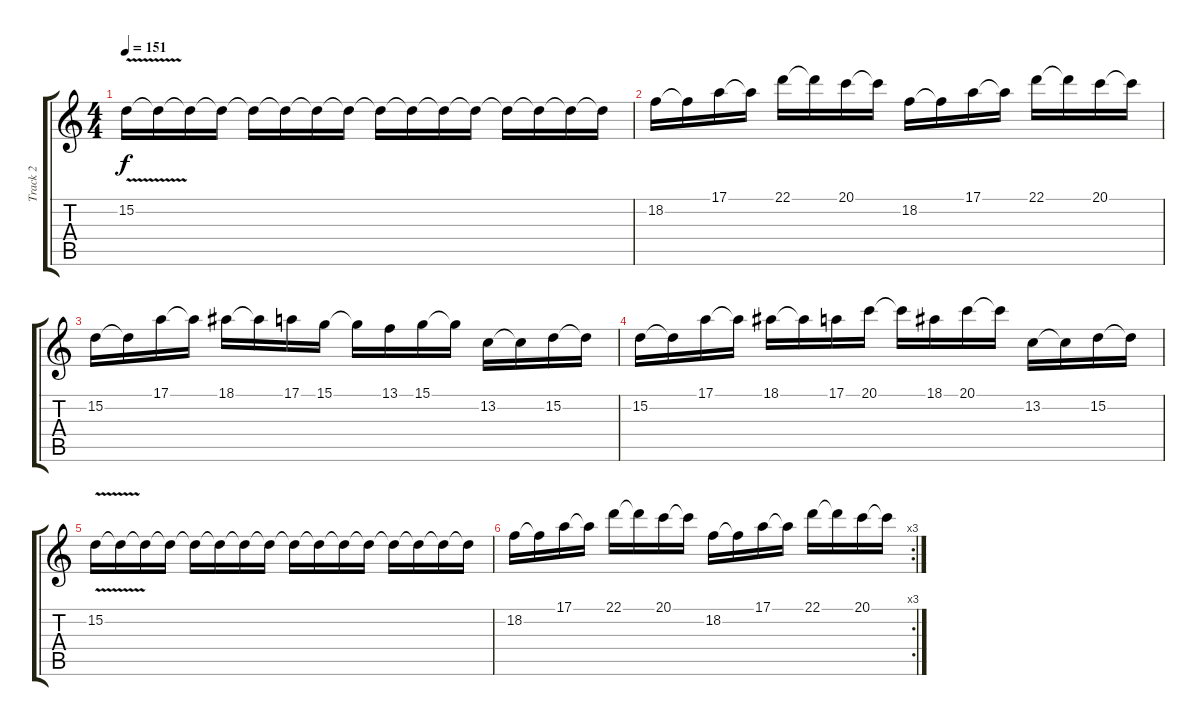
\track ("Track 2" "Track 2") {instrument lead5charang}
\staff {score tabs}
\tuning (E4 B3 G3 D3 A2 E2) {hide}
\ts (4 4)
\tempo 151
\clef g2
\ks c
15.2{v}.16{dy f} 15.2{t}.16 15.2{t}.16 15.2{t}.16 15.2{t}.16 15.2{t}.16 15.2{t}.16 15.2{t}.16 15.2{t}.16 15.2{t}.16 15.2{t}.16 15.2{t}.16 15.2{t}.16 15.2{t}.16 15.2{t}.16 15.2{t}.16 |
18.2.16 18.2{t}.16 17.1.16 17.1{t}.16 22.1.16 22.1{t}.16 20.1.16 20.1{t}.16 18.2.16 18.2{t}.16 17.1.16 17.1{t}.16 22.1.16 22.1{t}.16 20.1.16 20.1{t}.16 |
15.2.16 15.2{t}.16 17.1.16 17.1{t}.16 18.1.16 18.1{t}.16 17.1.16 15.1.16 15.1{t}.16 13.1.16 15.1.16 15.1{t}.16 13.2.16 13.2{t}.16 15.2.16 15.2{t}.16 |
15.2.16 15.2{t}.16 17.1.16 17.1{t}.16 18.1.16 18.1{t}.16 17.1.16 20.1.16 20.1{t}.16 18.1.16 20.1.16 20.1{t}.16 13.2.16 13.2{t}.16 15.2.16 15.2{t}.16 |
15.2{v}.16 15.2{t}.16 15.2{t}.16 15.2{t}.16 15.2{t}.16 15.2{t}.16 15.2{t}.16 15.2{t}.16 15.2{t}.16 15.2{t}.16 15.2{t}.16 15.2{t}.16 15.2{t}.16 15.2{t}.16 15.2{t}.16 15.2{t}.16 |
\rc 3
18.2.16 18.2{t}.16 17.1.16 17.1{t}.16 22.1.16 22.1{t}.16 20.1.16 20.1{t}.16 18.2.16 18.2{t}.16 17.1.16 17.1{t}.16 22.1.16 22.1{t}.16 20.1.16 20.1{t}.16
